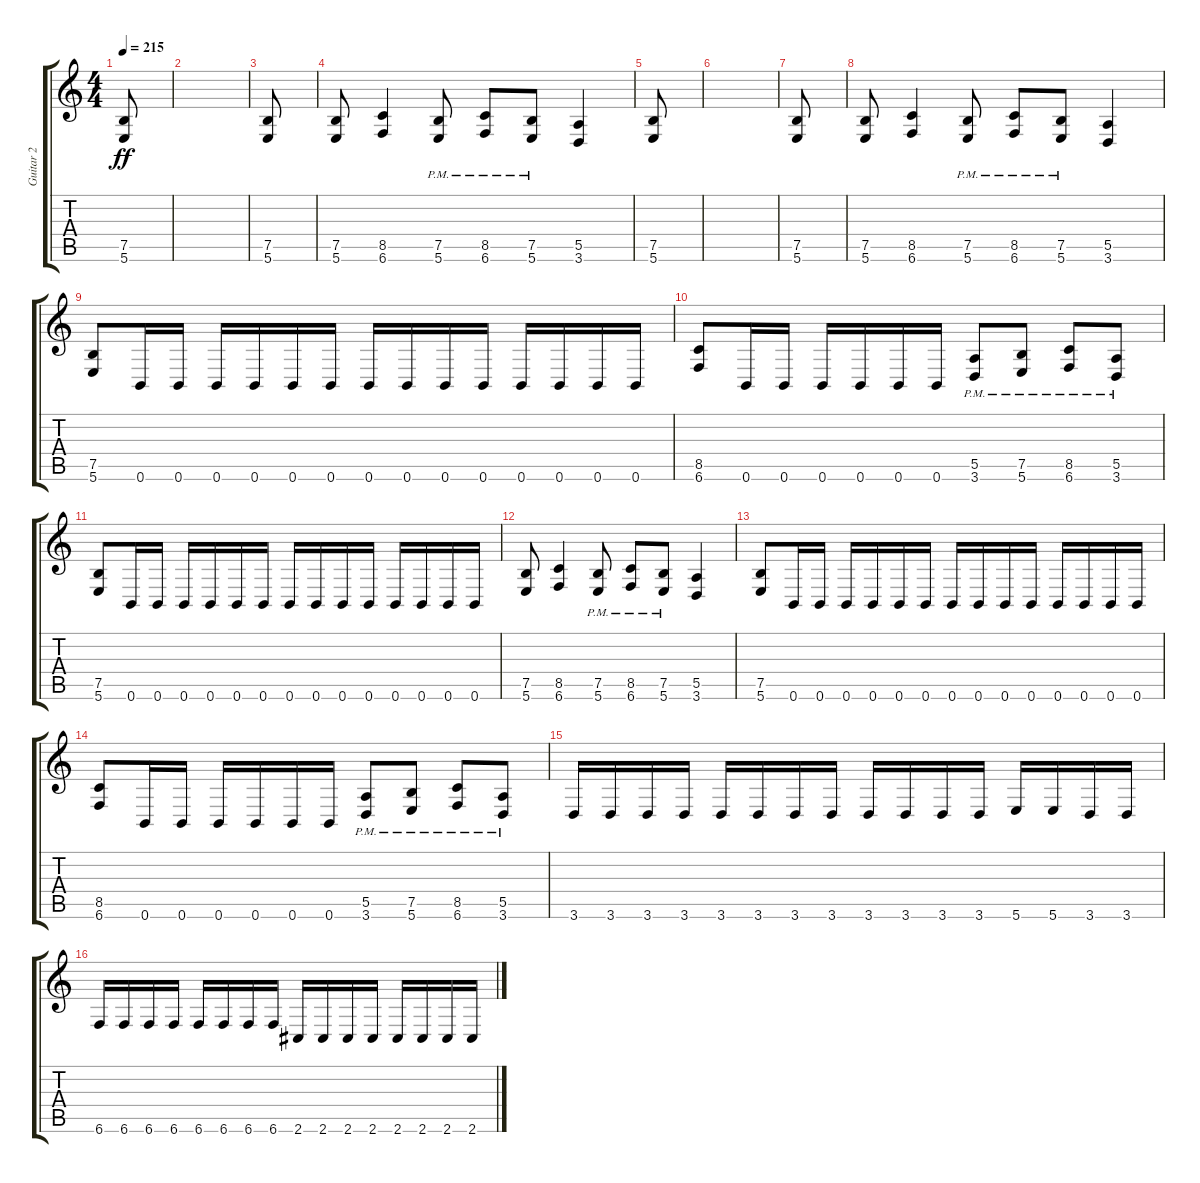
\track ("Guitar 2" "Guitar 2") {instrument distortionguitar}
\staff {score tabs}
\tuning (B3 Gb3 D3 A2 E2 B1) {hide}
\ts (4 4)
\tempo 215
\clef g2
\ks c
(7.5 5.6).8{dy ff instrument distortionguitar} |
|
(7.5 5.6).8 |
(7.5 5.6).8 (8.5 6.6).4 (7.5{pm} 5.6{pm}).8 (8.5{pm} 6.6{pm}).8 (7.5{pm} 5.6{pm}).8 (5.5 3.6).4 |
(7.5 5.6).8 |
|
(7.5 5.6).8 |
(7.5 5.6).8 (8.5 6.6).4 (7.5{pm} 5.6{pm}).8 (8.5{pm} 6.6{pm}).8 (7.5{pm} 5.6{pm}).8 (5.5 3.6).4 |
(7.5 5.6).8 0.6.16 0.6.16 0.6.16 0.6.16 0.6.16 0.6.16 0.6.16 0.6.16 0.6.16 0.6.16 0.6.16 0.6.16 0.6.16 0.6.16 |
(8.5 6.6).8 0.6.16 0.6.16 0.6.16 0.6.16 0.6.16 0.6.16 (5.5{pm} 3.6{pm}).8 (7.5{pm} 5.6{pm}).8 (8.5{pm} 6.6{pm}).8 (5.5{pm} 3.6{pm}).8 |
(7.5 5.6).8 0.6.16 0.6.16 0.6.16 0.6.16 0.6.16 0.6.16 0.6.16 0.6.16 0.6.16 0.6.16 0.6.16 0.6.16 0.6.16 0.6.16 |
(7.5 5.6).8 (8.5 6.6).4 (7.5{pm} 5.6{pm}).8 (8.5{pm} 6.6{pm}).8 (7.5{pm} 5.6{pm}).8 (5.5 3.6).4 |
(7.5 5.6).8 0.6.16 0.6.16 0.6.16 0.6.16 0.6.16 0.6.16 0.6.16 0.6.16 0.6.16 0.6.16 0.6.16 0.6.16 0.6.16 0.6.16 |
(8.5 6.6).8 0.6.16 0.6.16 0.6.16 0.6.16 0.6.16 0.6.16 (5.5{pm} 3.6{pm}).8 (7.5{pm} 5.6{pm}).8 (8.5{pm} 6.6{pm}).8 (5.5{pm} 3.6{pm}).8 |
3.6.16 3.6.16 3.6.16 3.6.16 3.6.16 3.6.16 3.6.16 3.6.16 3.6.16 3.6.16 3.6.16 3.6.16 5.6.16 5.6.16 3.6.16 3.6.16 |
6.6.16 6.6.16 6.6.16 6.6.16 6.6.16 6.6.16 6.6.16 6.6.16 2.6.16 2.6.16 2.6.16 2.6.16 2.6.16 2.6.16 2.6.16 2.6.16
